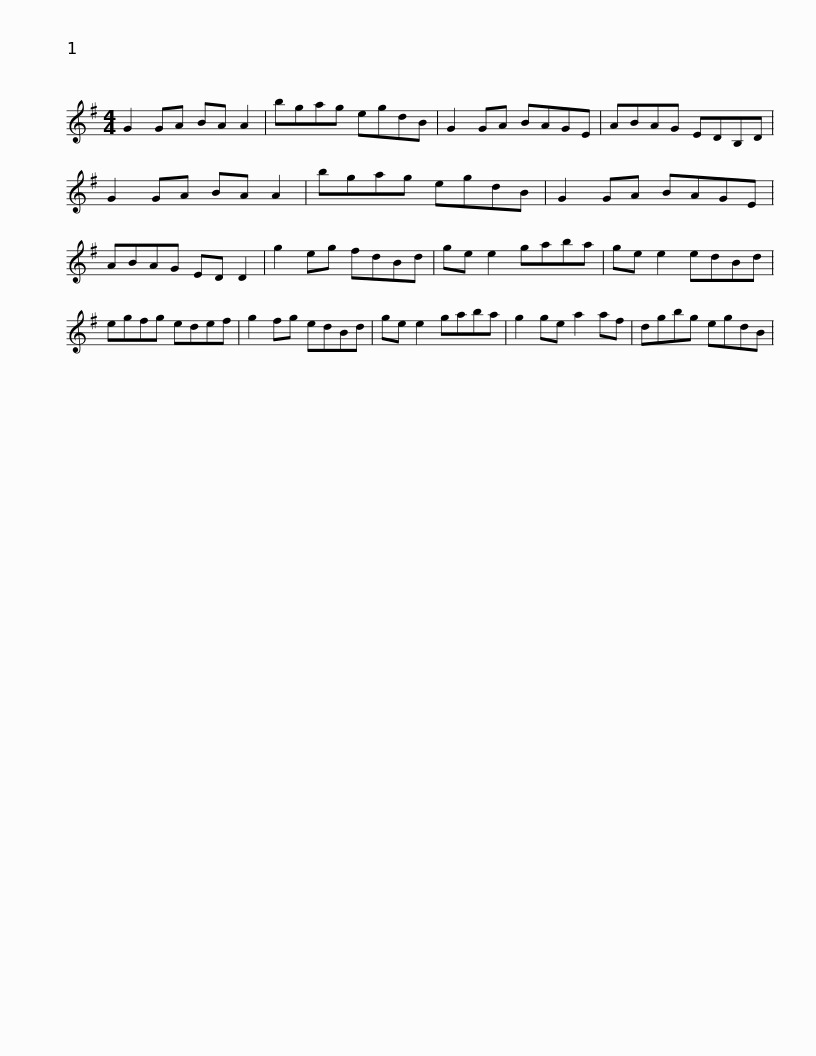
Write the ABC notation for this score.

X:1
L:1/8
M:4/4
I:linebreak $
K:G
V:1 treble
V:1
 G2 GA BA A2 | bgag egdB | G2 GA BAGE | ABAG EDB,D | G2 GA BA A2 | %5
 bgag egdB |$ G2 GA BAGE | ABAG ED D2 | g2 eg fdBd | ge e2 gaba | %10
 ge e2 edBd | egfg edef |$ g2 fg edBd | ge e2 gaba | g2 ge a2 af | %15
 dgbg egdB | %16
